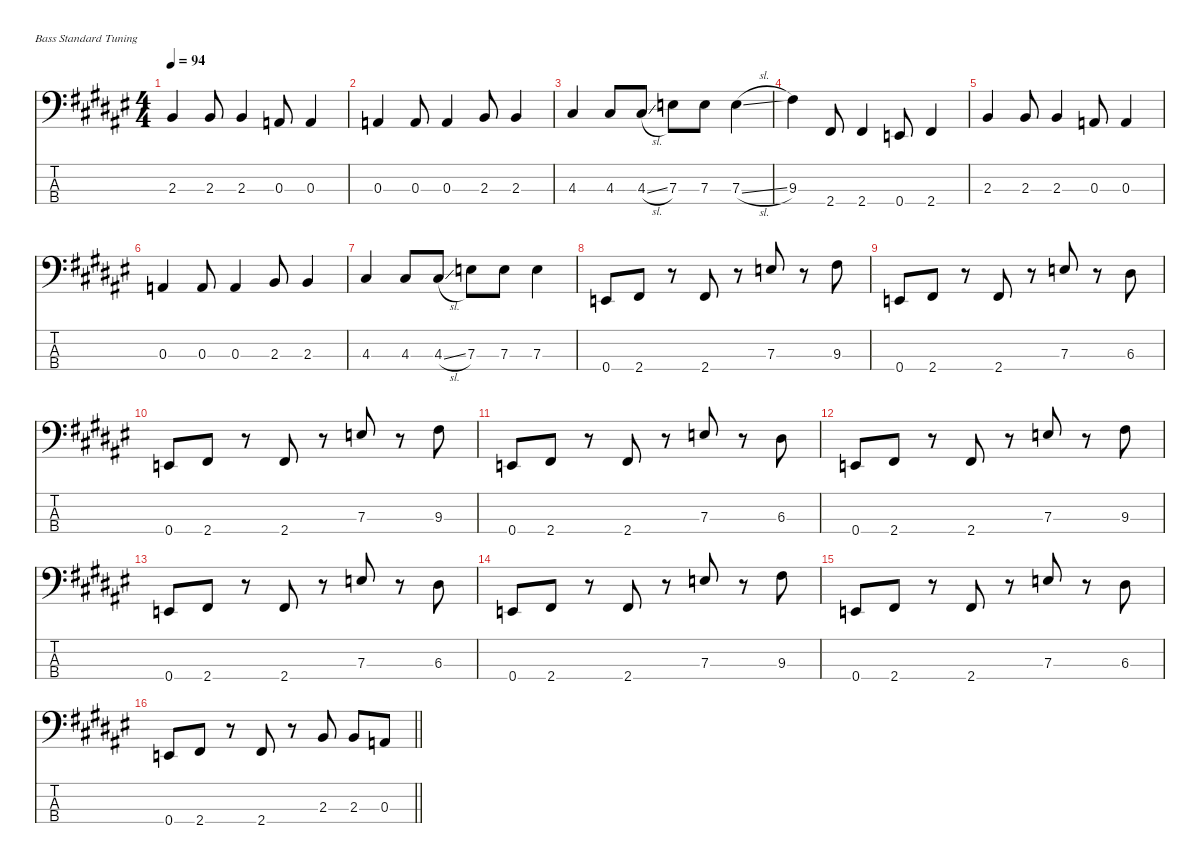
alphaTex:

\defaultSystemsLayout 4
\hideDynamics
\bracketExtendMode nobrackets
\singleTrackTrackNamePolicy hidden
\multiTrackTrackNamePolicy hidden
\otherSystemsTrackNameOrientation horizontal
\track ("Andy Rourke" "el.bs.") {instrument electricbassfinger}
\staff {score tabs}
\tuning (G2 D2 A1 E1)
\ts (4 4)
\tempo 94
\clef f4
\ks f#
2.3{acc forcenatural}.4{dy f beam Up} 2.3{acc forcenatural}.8{beam Up} 2.3{acc forcenatural}.4{beam Up} 0.3{acc forcenatural}.8{beam Up} 0.3{acc forcenatural}.4{beam Up} |
0.3{acc forcenatural}.4{beam Up} 0.3{acc forcenatural}.8{beam Up} 0.3{acc forcenatural}.4{beam Up} 2.3{acc forcenatural}.8{beam Up} 2.3{acc forcenatural}.4{beam Up} |
4.3{acc #}.4{beam Up} 4.3{acc #}.8{beam Up} 4.3{sl acc #}.8{beam Up} 7.3{acc forcenatural}.8{beam Down} 7.3{acc forcenatural}.8{beam Down} 7.3{sl acc forcenatural}.4{beam Down} |
9.3{acc #}.4{beam Down} 2.4{acc #}.8{beam Up} 2.4{acc #}.4{beam Up} 0.4{acc forcenatural}.8{beam Up} 2.4{acc #}.4{beam Up} |
2.3{acc forcenatural}.4{beam Up} 2.3{acc forcenatural}.8{beam Up} 2.3{acc forcenatural}.4{beam Up} 0.3{acc forcenatural}.8{beam Up} 0.3{acc forcenatural}.4{beam Up} |
0.3{acc forcenatural}.4{beam Up} 0.3{acc forcenatural}.8{beam Up} 0.3{acc forcenatural}.4{beam Up} 2.3{acc forcenatural}.8{beam Up} 2.3{acc forcenatural}.4{beam Up} |
4.3{acc #}.4{beam Up} 4.3{acc #}.8{beam Up} 4.3{sl acc #}.8{beam Up} 7.3{acc forcenatural}.8{beam Down} 7.3{acc forcenatural}.8{beam Down} 7.3{acc forcenatural}.4{beam Down} |
0.4{acc forcenatural}.8{beam Up} 2.4{acc #}.8{beam Up} r.8{beam Up} 2.4{acc #}.8{beam Up} r.8{beam Up} 7.3{acc forcenatural}.8{beam Down} r.8{beam Down} 9.3{acc #}.8{beam Down} |
0.4{acc forcenatural}.8{beam Up} 2.4{acc #}.8{beam Up} r.8{beam Up} 2.4{acc #}.8{beam Up} r.8{beam Up} 7.3{acc forcenatural}.8{beam Down} r.8{beam Down} 6.3{acc #}.8{beam Down} |
0.4{acc forcenatural}.8{beam Up} 2.4{acc #}.8{beam Up} r.8{beam Up} 2.4{acc #}.8{beam Up} r.8{beam Up} 7.3{acc forcenatural}.8{beam Down} r.8{beam Down} 9.3{acc #}.8{beam Down} |
0.4{acc forcenatural}.8{beam Up} 2.4{acc #}.8{beam Up} r.8{beam Up} 2.4{acc #}.8{beam Up} r.8{beam Up} 7.3{acc forcenatural}.8{beam Down} r.8{beam Down} 6.3{acc #}.8{beam Down} |
0.4{acc forcenatural}.8{beam Up} 2.4{acc #}.8{beam Up} r.8{beam Up} 2.4{acc #}.8{beam Up} r.8{beam Up} 7.3{acc forcenatural}.8{beam Down} r.8{beam Down} 9.3{acc #}.8{beam Down} |
0.4{acc forcenatural}.8{beam Up} 2.4{acc #}.8{beam Up} r.8{beam Up} 2.4{acc #}.8{beam Up} r.8{beam Up} 7.3{acc forcenatural}.8{beam Down} r.8{beam Down} 6.3{acc #}.8{beam Down} |
0.4{acc forcenatural}.8{beam Up} 2.4{acc #}.8{beam Up} r.8{beam Up} 2.4{acc #}.8{beam Up} r.8{beam Up} 7.3{acc forcenatural}.8{beam Down} r.8{beam Down} 9.3{acc #}.8{beam Down} |
0.4{acc forcenatural}.8{beam Up} 2.4{acc #}.8{beam Up} r.8{beam Up} 2.4{acc #}.8{beam Up} r.8{beam Up} 7.3{acc forcenatural}.8{beam Down} r.8{beam Down} 6.3{acc #}.8{beam Down} |
\barLineRight lightlight
0.4{acc forcenatural}.8{beam Up} 2.4{acc #}.8{beam Up} r.8{beam Up} 2.4{acc #}.8{beam Up} r.8{beam Up} 2.3{acc forcenatural}.8{beam Up} 2.3{acc forcenatural}.8{beam Up} 0.3{acc forcenatural}.8{beam Up}
